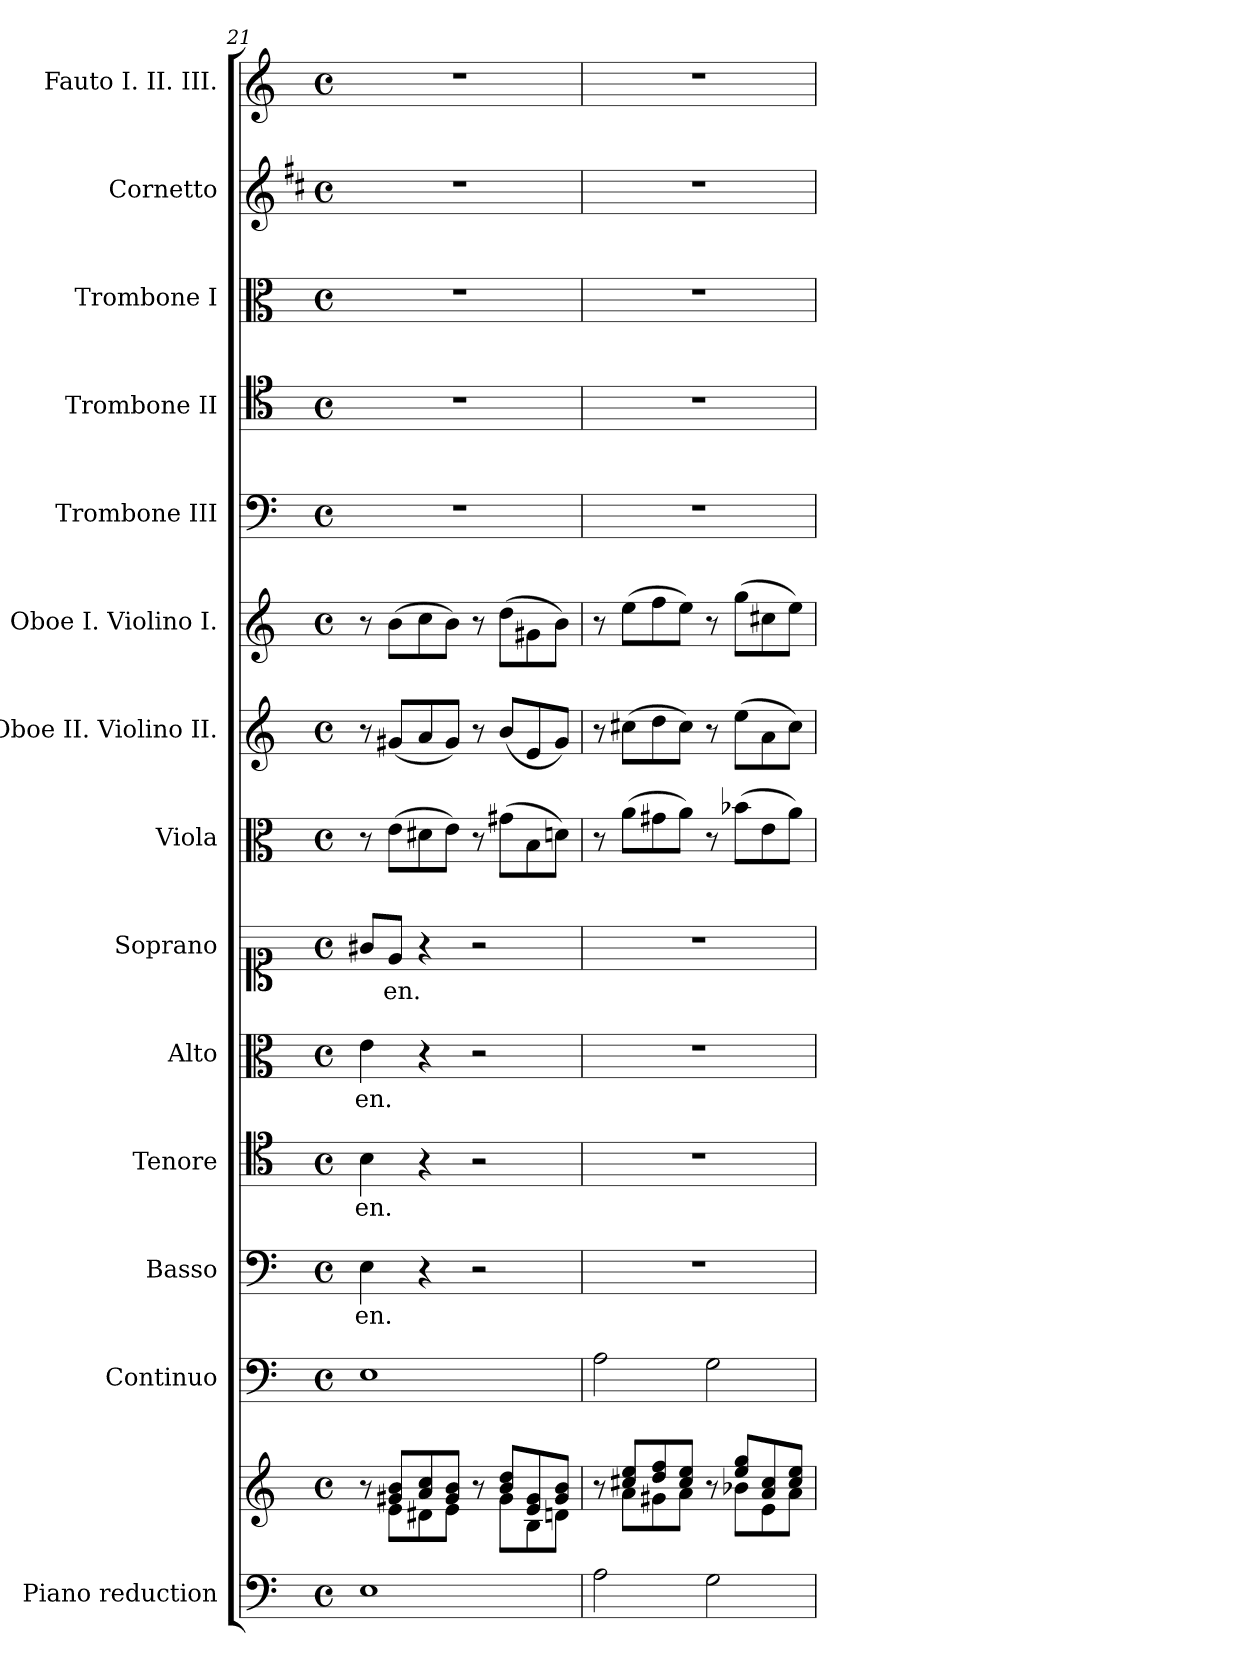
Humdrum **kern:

**kern	**kern	**kern	**kern	**text	**kern	**text	**kern	**text	**kern	**text	**kern	**kern	**kern	**kern	**kern	**kern	**kern	**kern
*part14	*part14	*part13	*part12	*part12	*part11	*part11	*part10	*part10	*part9	*part9	*part8	*part7	*part6	*part5	*part4	*part3	*part2	*part1
*staff15	*staff14	*staff13	*staff12	*staff12	*staff11	*staff11	*staff10	*staff10	*staff9	*staff9	*staff8	*staff7	*staff6	*staff5	*staff4	*staff3	*staff2	*staff1
*I"Piano reduction	*	*I"Continuo	*I"Basso	*	*I"Tenore	*	*I"Alto	*	*I"Soprano	*	*I"Viola	*I"Oboe II. Violino II.	*I"Oboe I. Violino I.	*I"Trombone III	*I"Trombone II	*I"Trombone I	*I"Cornetto	*I"Fauto I. II. III.
*I'Pno	*	*	*	*	*	*	*	*	*	*	*	*	*I'Ob	*I'Trb	*I'Trb	*I'Trb	*	*
*clefF4	*clefG2	*clefF4	*clefF4	*	*clefC4	*	*clefC3	*	*clefC1	*	*clefC3	*clefG2	*clefG2	*clefF4	*clefC4	*clefC3	*clefG2	*clefG2
*	*	*	*	*	*	*	*	*	*	*	*	*	*	*	*ITrd7c12	*ITrd7c12	*ITrd1c2	*
*k[]	*k[]	*k[]	*k[]	*	*k[]	*	*k[]	*	*k[]	*	*k[]	*k[]	*k[]	*k[]	*k[]	*k[]	*k[]	*k[]
*M4/4	*M4/4	*M4/4	*M4/4	*	*M4/4	*	*M4/4	*	*M4/4	*	*M4/4	*M4/4	*M4/4	*M4/4	*M4/4	*M4/4	*M4/4	*M4/4
*met(c)	*met(c)	*met(c)	*met(c)	*	*met(c)	*	*met(c)	*	*met(c)	*	*met(c)	*met(c)	*met(c)	*met(c)	*met(c)	*met(c)	*met(c)	*met(c)
=21	=21	=21	=21	=21	=21	=21	=21	=21	=21	=21	=21	=21	=21	=21	=21	=21	=21	=21
*	*^	*	*	*	*	*	*	*	*	*	*	*	*	*	*	*	*	*
!	!	!	!	!	!LO:LY:b	!	!LO:LY:b	!	!LO:LY:b	!	!	!	!	!	!	!	!	!	!
1E	8r	8ryy	1E	4E\	-en.	4B\	en.	4e\	en.	8g#X/L	.	8r	8r	8r	1r	1r	1r	1r	1r
!	!	!	!	!	!	!	!	!	!	!	!LO:LY:b	!	!	!	!	!	!	!	!
.	8g#X/ 8b/L	8e\L	.	.	.	.	.	.	.	8e/J	en.	(>8e\L	(<8g#X/L	(>8b\L	.	.	.	.	.
.	8a/ 8cc/	8d#X\	.	4r	.	4r	.	4r	.	4r	.	8d#X\	8a/	8cc\	.	.	.	.	.
.	8g#/ 8b/J	8e\J	.	.	.	.	.	.	.	.	.	8e\J)	8g#/J)	8b\J)	.	.	.	.	.
.	8r	8ryy	.	2r	.	2r	.	2r	.	2r	.	8r	8r	8r	.	.	.	.	.
.	8b/ 8dd/L	8g#\L	.	.	.	.	.	.	.	.	.	(>8g#X\L	(<8b/L	(>8dd\L	.	.	.	.	.
.	8e/ 8g#/	8B\	.	.	.	.	.	.	.	.	.	8B\	8e/	8g#X\	.	.	.	.	.
.	8g#/ 8b/J	8dn\J	.	.	.	.	.	.	.	.	.	8dn\J)	8g#/J)	8b\J)	.	.	.	.	.
=22	=22	=22	=22	=22	=22	=22	=22	=22	=22	=22	=22	=22	=22	=22	=22	=22	=22	=22	=22
2A\	8r	8ryy	2A\	1r	.	1r	.	1r	.	1r	.	8r	8r	8r	1r	1r	1r	1r	1r
.	8cc#X/ 8ee/L	8a\L	.	.	.	.	.	.	.	.	.	(>8a\L	(>8cc#X\L	(>8ee\L	.	.	.	.	.
.	8dd/ 8ff/	8g#X\	.	.	.	.	.	.	.	.	.	8g#X\	8dd\	8ff\	.	.	.	.	.
.	8cc#/ 8ee/J	8a\J	.	.	.	.	.	.	.	.	.	8a\J)	8cc#\J)	8ee\J)	.	.	.	.	.
2G\	8r	8ryy	2G\	.	.	.	.	.	.	.	.	8r	8r	8r	.	.	.	.	.
.	8ee/ 8gg/L	8b-X\L	.	.	.	.	.	.	.	.	.	(>8b-X\L	(>8ee\L	(>8gg\L	.	.	.	.	.
.	8a/ 8cc#/	8e\	.	.	.	.	.	.	.	.	.	8e\	8a\	8cc#X\	.	.	.	.	.
.	8cc#/ 8ee/J	8a\J	.	.	.	.	.	.	.	.	.	8a\J)	8cc#\J)	8ee\J)	.	.	.	.	.
*	*v	*v	*	*	*	*	*	*	*	*	*	*	*	*	*	*	*	*	*
=	=	=	=	=	=	=	=	=	=	=	=	=	=	=	=	=	=	=
*-	*-	*-	*-	*-	*-	*-	*-	*-	*-	*-	*-	*-	*-	*-	*-	*-	*-	*-
